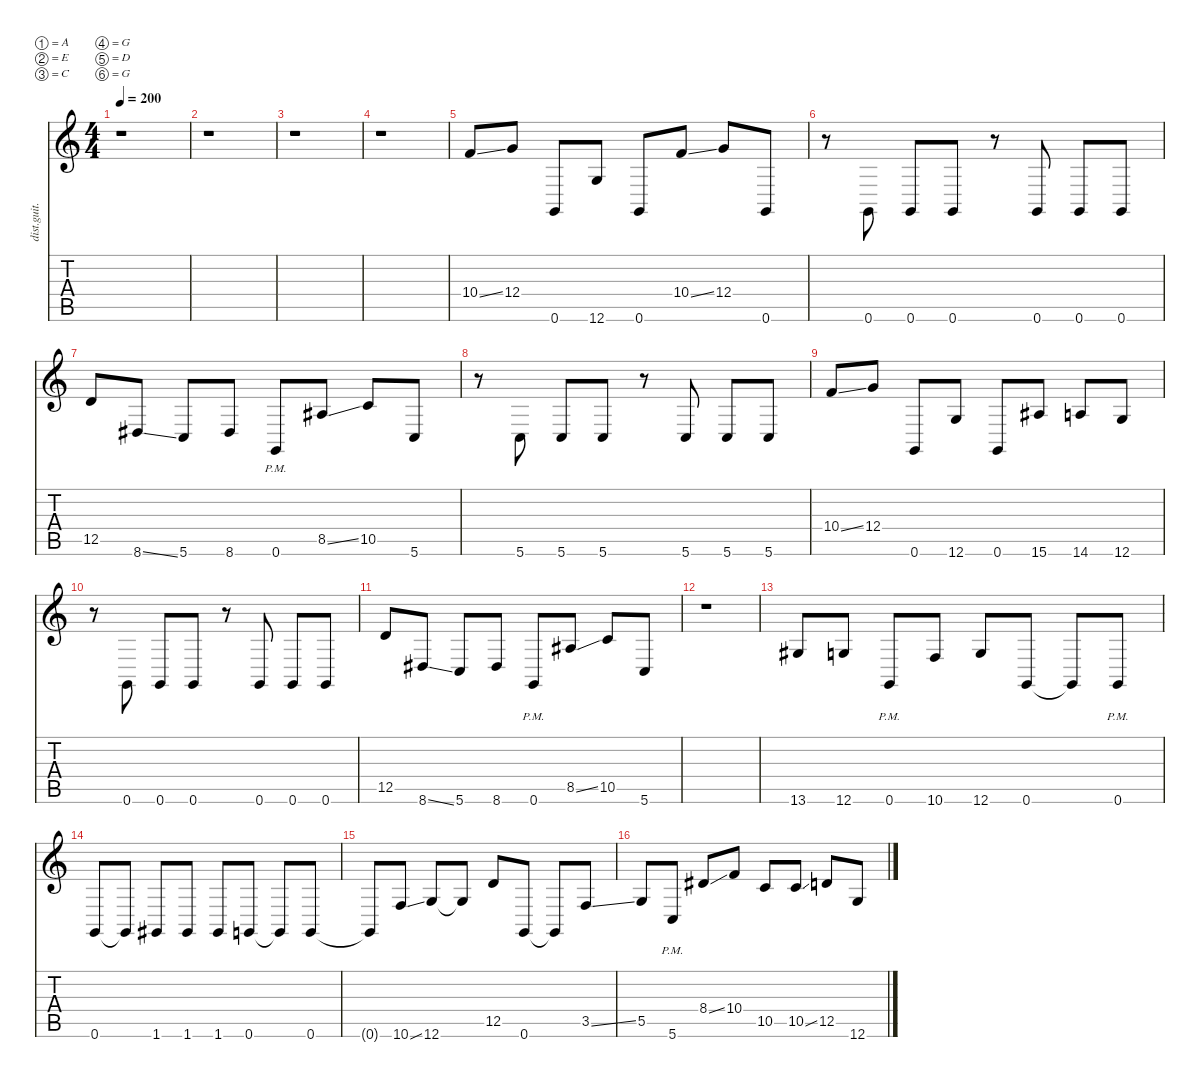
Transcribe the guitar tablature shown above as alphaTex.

\defaultSystemsLayout 4
\hideDynamics
\bracketExtendMode nobrackets
\otherSystemsTrackNameOrientation horizontal
\track ("Distortion Guitar" "dist.guit.") {instrument distortionguitar}
\staff {score tabs}
\tuning (A3 E3 C3 G2 D2 G1)
\ts (4 4)
\tempo 200
\clef g2
\ks c
r.1{dy mf beam Down} |
r.1{beam Down} |
r.1{beam Down} |
r.1{beam Down} |
10.4{ss}.8{beam Up} 12.4.8{beam Up} 0.6.8{beam Up} 12.6.8{beam Up} 0.6.8{beam Up} 10.4{ss}.8{beam Up} 12.4.8{beam Up} 0.6.8{beam Up} |
r.8{beam Down} 0.6.8{beam Up} 0.6.8{beam Up} 0.6.8{beam Up} r.8{beam Up} 0.6.8{beam Up} 0.6.8{beam Up} 0.6.8{beam Up} |
12.5.8{beam Up} 8.6{ss acc #}.8{beam Up} 5.6.8{beam Up} 8.6{acc #}.8{beam Up} 0.6{pm}.8{beam Up} 8.5{ss acc #}.8{beam Up} 10.5.8{beam Up} 5.6.8{beam Up} |
r.8{beam Down} 5.6.8{beam Up} 5.6.8{beam Up} 5.6.8{beam Up} r.8{beam Up} 5.6.8{beam Up} 5.6.8{beam Up} 5.6.8{beam Up} |
10.4{ss}.8{beam Up} 12.4.8{beam Up} 0.6.8{beam Up} 12.6.8{beam Up} 0.6.8{beam Up} 15.6{acc #}.8{beam Up} 14.6.8{beam Up} 12.6.8{beam Up} |
r.8{beam Down} 0.6.8{beam Up} 0.6.8{beam Up} 0.6.8{beam Up} r.8{beam Up} 0.6.8{beam Up} 0.6.8{beam Up} 0.6.8{beam Up} |
12.5.8{beam Up} 8.6{ss acc #}.8{beam Up} 5.6.8{beam Up} 8.6{acc #}.8{beam Up} 0.6{pm}.8{beam Up} 8.5{ss acc #}.8{beam Up} 10.5.8{beam Up} 5.6.8{beam Up} |
r.1{beam Down} |
13.6{acc #}.8{beam Up} 12.6.8{beam Up} 0.6{pm}.8{beam Up} 10.6.8{beam Up} 12.6.8{beam Up} 0.6.8{beam Up} 0.6{t}.8{beam Up} 0.6{pm}.8{beam Up} |
0.6.8{beam Up} 0.6{t}.8{beam Up} 1.6{acc #}.8{beam Up} 1.6{acc #}.8{beam Up} 1.6{acc #}.8{beam Up} 0.6.8{beam Up} 0.6{t}.8{beam Up} 0.6.8{beam Up} |
0.6{t}.8{beam Up} 10.6{ss}.8{beam Up} 12.6.8{beam Up} 12.6{t}.8{beam Up} 12.5.8{beam Up} 0.6.8{beam Up} 0.6{t}.8{beam Up} 3.5{ss}.8{beam Up} |
5.5.8{beam Up} 5.6{pm}.8{beam Up} 8.4{ss acc #}.8{beam Up} 10.4.8{beam Up} 10.5.8{beam Up} 10.5{ss}.8{beam Up} 12.5.8{beam Up} 12.6.8{beam Up}
